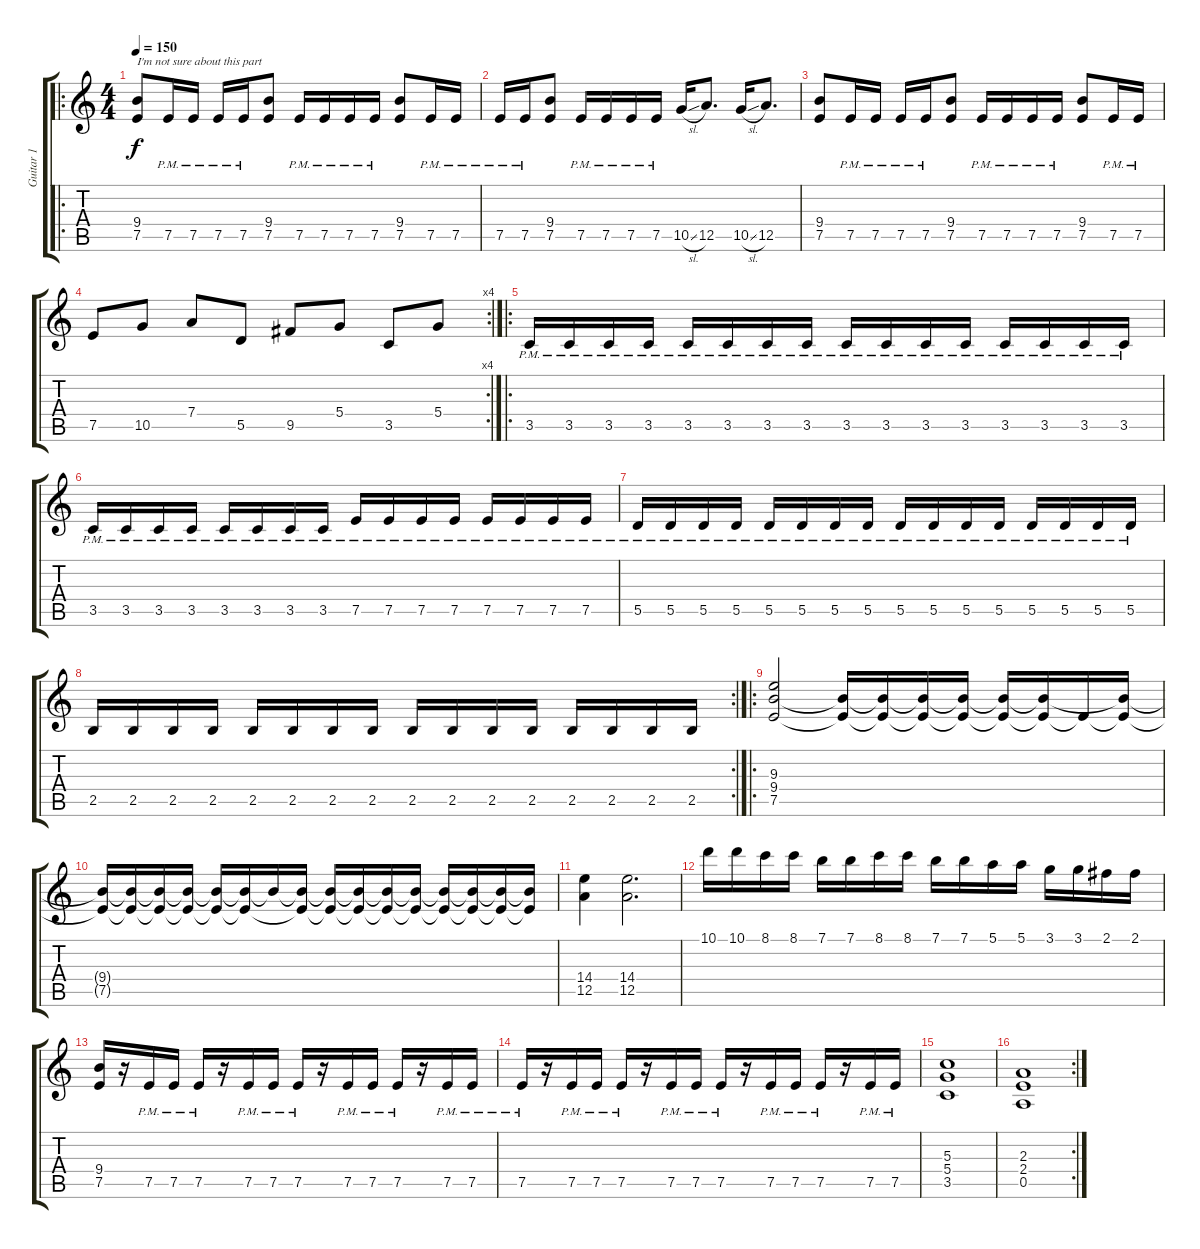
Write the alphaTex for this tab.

\track ("Guitar 1" "Guitar 1") {instrument distortionguitar}
\staff {score tabs}
\tuning (E4 B3 G3 D3 A2 E2) {hide}
\ro
\ts (4 4)
\tempo 150
\clef g2
\ks c
(9.4 7.5).8{txt "I'm not sure about this part" dy f} 7.5{pm}.16 7.5{pm}.16 7.5{pm}.16 7.5{pm}.16 (9.4 7.5).8 7.5{pm}.16 7.5{pm}.16 7.5{pm}.16 7.5{pm}.16 (9.4 7.5).8 7.5{pm}.16 7.5{pm}.16 |
7.5{pm}.16 7.5{pm}.16 (9.4 7.5).8 7.5{pm}.16 7.5{pm}.16 7.5{pm}.16 7.5{pm}.16 10.5{sl}.16 12.5.8{d} 10.5{sl}.16 12.5.8{d} |
(9.4 7.5).8 7.5{pm}.16 7.5{pm}.16 7.5{pm}.16 7.5{pm}.16 (9.4 7.5).8 7.5{pm}.16 7.5{pm}.16 7.5{pm}.16 7.5{pm}.16 (9.4 7.5).8 7.5{pm}.16 7.5{pm}.16 |
\rc 4
7.5.8 10.5.8 7.4.8 5.5.8 9.5.8 5.4.8 3.5.8 5.4.8 |
\ro
3.5{pm}.16 3.5{pm}.16 3.5{pm}.16 3.5{pm}.16 3.5{pm}.16 3.5{pm}.16 3.5{pm}.16 3.5{pm}.16 3.5{pm}.16 3.5{pm}.16 3.5{pm}.16 3.5{pm}.16 3.5{pm}.16 3.5{pm}.16 3.5{pm}.16 3.5{pm}.16 |
3.5{pm}.16 3.5{pm}.16 3.5{pm}.16 3.5{pm}.16 3.5{pm}.16 3.5{pm}.16 3.5{pm}.16 3.5{pm}.16 7.5{pm}.16 7.5{pm}.16 7.5{pm}.16 7.5{pm}.16 7.5{pm}.16 7.5{pm}.16 7.5{pm}.16 7.5{pm}.16 |
5.5{pm}.16 5.5{pm}.16 5.5{pm}.16 5.5{pm}.16 5.5{pm}.16 5.5{pm}.16 5.5{pm}.16 5.5{pm}.16 5.5{pm}.16 5.5{pm}.16 5.5{pm}.16 5.5{pm}.16 5.5{pm}.16 5.5{pm}.16 5.5{pm}.16 5.5{pm}.16 |
\rc 2
2.5.16 2.5.16 2.5.16 2.5.16 2.5.16 2.5.16 2.5.16 2.5.16 2.5.16 2.5.16 2.5.16 2.5.16 2.5.16 2.5.16 2.5.16 2.5.16 |
\ro
(9.3 9.4 7.5).2 (9.4{t} 7.5{t}).16 (9.4{t} 7.5{t}).16 (9.4{t} 7.5{t}).16 (9.4{t} 7.5{t}).16 (9.4{t} 7.5{t}).16 (9.4{t} 7.5{t}).16 7.5{t}.16 (9.4{t} 7.5{t}).16 |
(9.4{t} 7.5{t}).16 (9.4{t} 7.5{t}).16 (9.4{t} 7.5{t}).16 (9.4{t} 7.5{t}).16 (9.4{t} 7.5{t}).16 (9.4{t} 7.5{t}).16 9.4{t}.16 (9.4{t} 7.5{t}).16 (9.4{t} 7.5{t}).16 (9.4{t} 7.5{t}).16 (9.4{t} 7.5{t}).16 (9.4{t} 7.5{t}).16 (9.4{t} 7.5{t}).16 (9.4{t} 7.5{t}).16 (9.4{t} 7.5{t}).16 (9.4{t} 7.5{t}).16 |
(14.4 12.5).4 (14.4 12.5).2{d} |
10.1.16 10.1.16 8.1.16 8.1.16 7.1.16 7.1.16 8.1.16 8.1.16 7.1.16 7.1.16 5.1.16 5.1.16 3.1.16 3.1.16 2.1.16 2.1.16 |
(9.4 7.5).16 r.16 7.5{pm}.16 7.5{pm}.16 7.5{pm}.16 r.16 7.5{pm}.16 7.5{pm}.16 7.5{pm}.16 r.16 7.5{pm}.16 7.5{pm}.16 7.5{pm}.16 r.16 7.5{pm}.16 7.5{pm}.16 |
7.5{pm}.16 r.16 7.5{pm}.16 7.5{pm}.16 7.5{pm}.16 r.16 7.5{pm}.16 7.5{pm}.16 7.5{pm}.16 r.16 7.5{pm}.16 7.5{pm}.16 7.5{pm}.16 r.16 7.5{pm}.16 7.5{pm}.16 |
(5.3 5.4 3.5).1 |
\rc 2
(2.3 2.4 0.5).1
